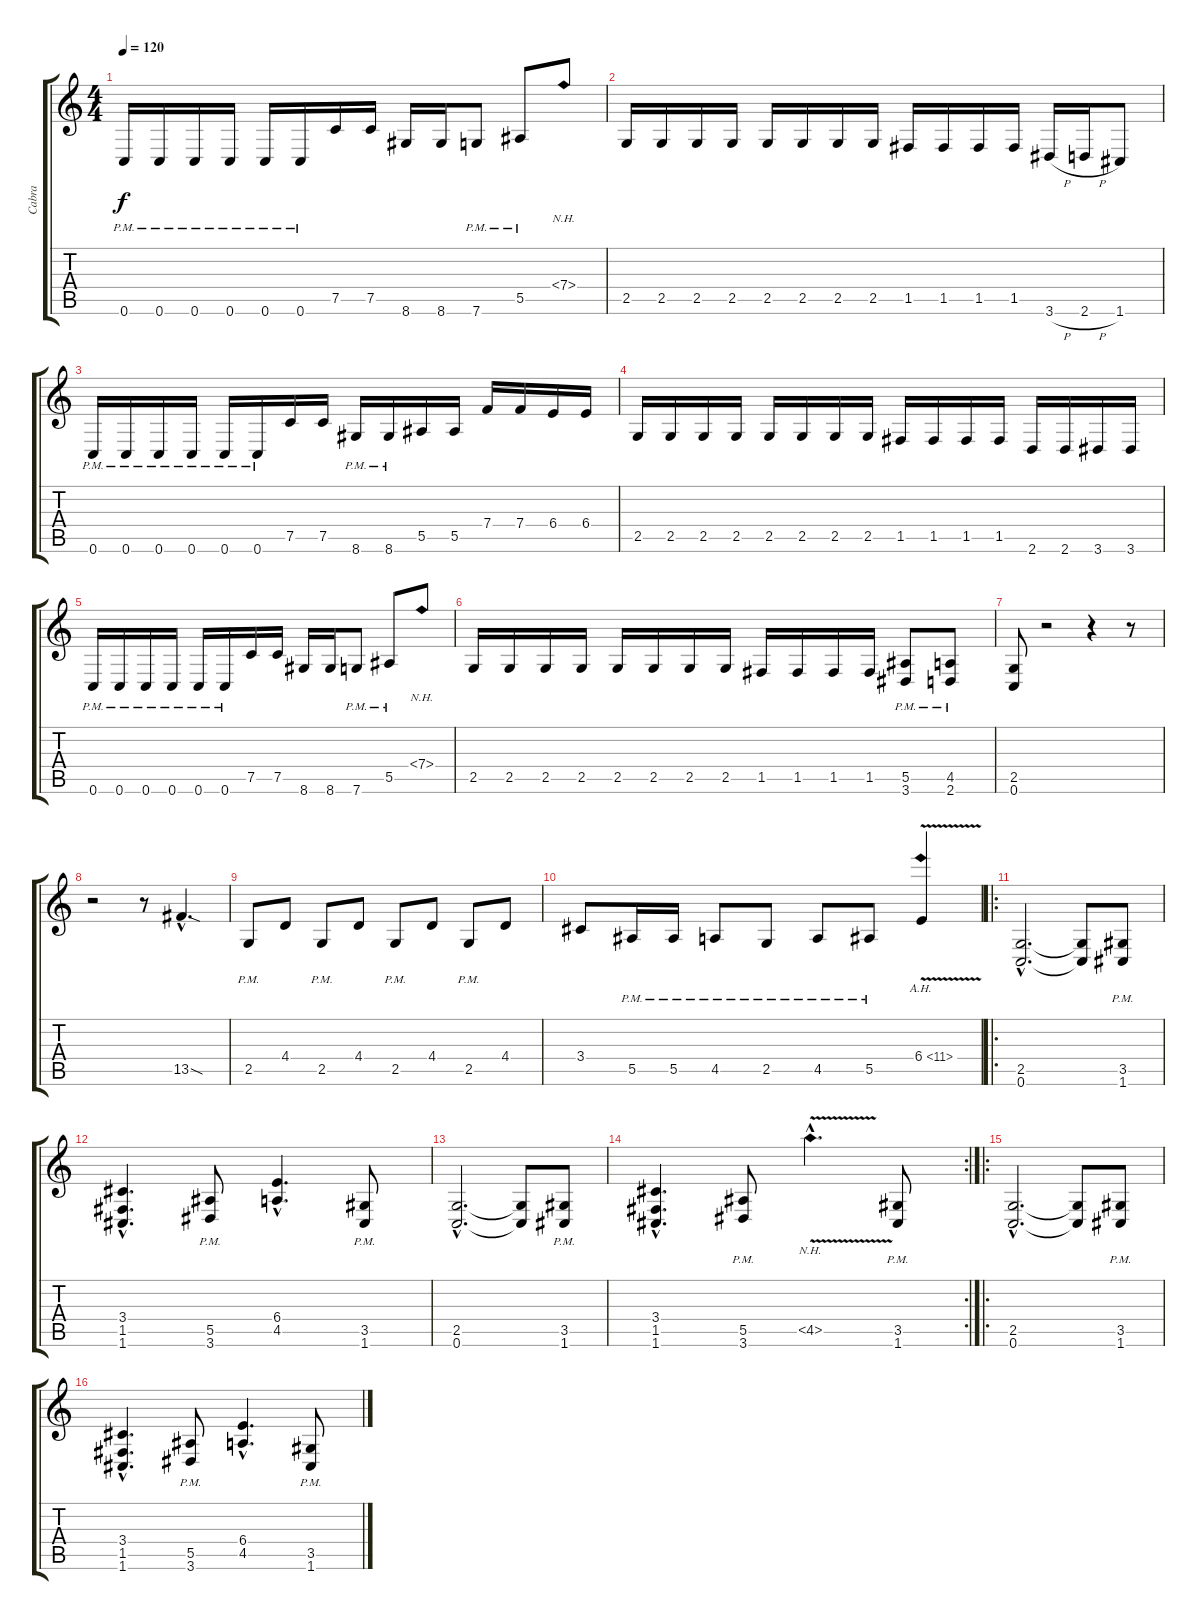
\track ("Cabra" "Cabra") {instrument distortionguitar}
\staff {score tabs}
\tuning (C4 G3 Eb3 Bb2 F2 C2) {hide}
\ts (4 4)
\tempo 120
\clef g2
\ks c
0.6{pm}.16{dy f} 0.6{pm}.16 0.6{pm}.16 0.6{pm}.16 0.6{pm}.16 0.6{pm}.16 7.5.16 7.5.16 8.6.16 8.6.16 7.6{pm}.8 5.5{pm}.8 7.4{nh}.8 |
2.5.16 2.5.16 2.5.16 2.5.16 2.5.16 2.5.16 2.5.16 2.5.16 1.5.16 1.5.16 1.5.16 1.5.16 3.6{h}.16 2.6{h}.16 1.6.8 |
0.6{pm}.16 0.6{pm}.16 0.6{pm}.16 0.6{pm}.16 0.6{pm}.16 0.6{pm}.16 7.5.16 7.5.16 8.6{pm}.16 8.6{pm}.16 5.5.16 5.5.16 7.4.16 7.4.16 6.4.16 6.4.16 |
2.5.16 2.5.16 2.5.16 2.5.16 2.5.16 2.5.16 2.5.16 2.5.16 1.5.16 1.5.16 1.5.16 1.5.16 2.6.16 2.6.16 3.6.16 3.6.16 |
0.6{pm}.16 0.6{pm}.16 0.6{pm}.16 0.6{pm}.16 0.6{pm}.16 0.6{pm}.16 7.5.16 7.5.16 8.6.16 8.6.16 7.6{pm}.8 5.5{pm}.8 7.4{nh}.8 |
2.5.16 2.5.16 2.5.16 2.5.16 2.5.16 2.5.16 2.5.16 2.5.16 1.5.16 1.5.16 1.5.16 1.5.16 (5.5{pm} 3.6{pm}).8 (4.5{pm} 2.6{pm}).8 |
(2.5 0.6).8 r.2 r.4 r.8 |
r.2 r.8 13.5{sod hac}.4{d} |
2.5{pm}.8 4.4.8 2.5{pm}.8 4.4.8 2.5{pm}.8 4.4.8 2.5{pm}.8 4.4.8 |
3.4.8 5.5{pm}.16 5.5{pm}.16 4.5{pm}.8 2.5{pm}.8 4.5{pm}.8 5.5{pm}.8 6.4{ah 5 v}.4 |
\ro
(2.5{hac} 0.6{hac}).2{d} (2.5{t} 0.6{t}).8 (3.5{pm} 1.6{pm}).8 |
(3.4{hac} 1.5{hac} 1.6{hac}).4{d} (5.5{pm} 3.6{pm}).8 (6.4{hac} 4.5{hac}).4{d} (3.5{pm} 1.6{pm}).8 |
(2.5{hac} 0.6{hac}).2{d} (2.5{t} 0.6{t}).8 (3.5{pm} 1.6{pm}).8 |
\rc 2
(3.4{hac} 1.5{hac} 1.6{hac}).4{d} (5.5{pm} 3.6{pm}).8 4.5{nh v hac}.4{d} (3.5{pm} 1.6{pm}).8 |
\ro
(2.5{hac} 0.6{hac}).2{d} (2.5{t} 0.6{t}).8 (3.5{pm} 1.6{pm}).8 |
(3.4{hac} 1.5{hac} 1.6{hac}).4{d} (5.5{pm} 3.6{pm}).8 (6.4{hac} 4.5{hac}).4{d} (3.5{pm} 1.6{pm}).8
